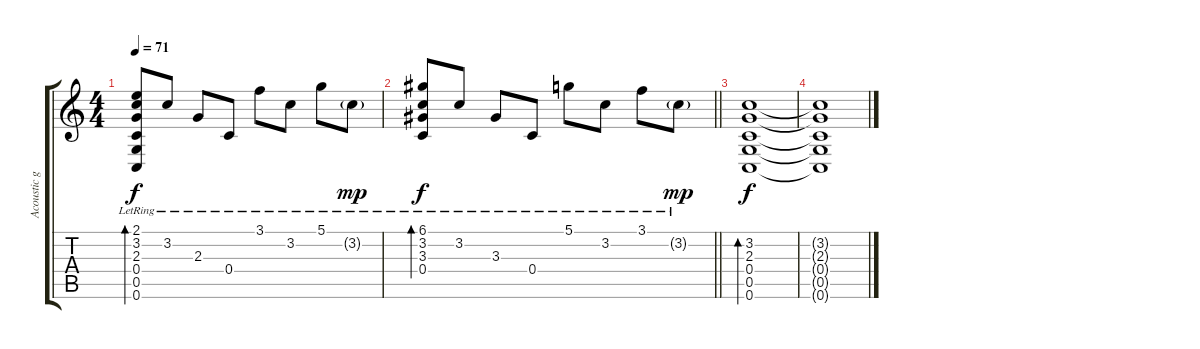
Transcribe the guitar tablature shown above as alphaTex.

\track ("Acoustic gtr." "Acoustic g") {instrument acousticguitarsteel}
\staff {score tabs}
\tuning (D4 A3 F3 C3 G2 C2) {hide}
\ts (4 4)
\tempo 71
\clef g2
\ks c
(2.1{lr} 3.2{lr} 2.3{lr} 0.4{lr} 0.5{lr} 0.6{lr}).8{bd 60 dy f} 3.2{lr}.8 2.3{lr}.8 0.4{lr}.8 3.1{lr}.8 3.2{lr}.8 5.1{lr}.8 3.2{g lr}.8{dy mp} |
\barLineRight lightlight
(6.1{lr} 3.2{lr} 3.3{lr} 0.4{lr}).8{bd 120 dy f} 3.2{lr}.8 3.3{lr}.8 0.4{lr}.8 5.1{lr}.8 3.2{lr}.8 3.1{lr}.8 3.2{g lr}.8{dy mp} |
(3.2 2.3 0.4 0.5 0.6).1{bd 60 dy f} |
(3.2{t} 2.3{t} 0.4{t} 0.5{t} 0.6{t}).1
